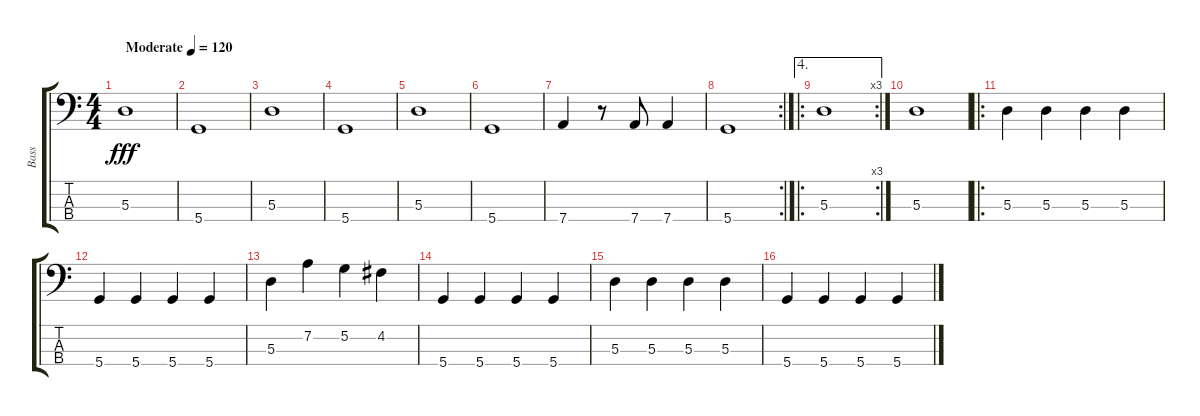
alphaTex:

\track ("Bass" "Bass") {instrument electricbassfinger}
\staff {score tabs}
\tuning (G2 D2 A1 D1) {hide}
\ts (4 4)
\tempo (120 "Moderate")
\clef f4
\ks c
5.3.1{dy fff instrument electricbassfinger} |
5.4.1 |
5.3.1 |
5.4.1 |
5.3.1 |
5.4.1 |
7.4.4 r.8 7.4.8 7.4.4 |
\rc 2
5.4.1 |
\ae 4
\ro
\rc 3
5.3.1 |
5.3.1 |
\ro
5.3.4 5.3.4 5.3.4 5.3.4 |
5.4.4 5.4.4 5.4.4 5.4.4 |
5.3.4 7.2.4 5.2.4 4.2.4 |
5.4.4 5.4.4 5.4.4 5.4.4 |
5.3.4 5.3.4 5.3.4 5.3.4 |
5.4.4 5.4.4 5.4.4 5.4.4
